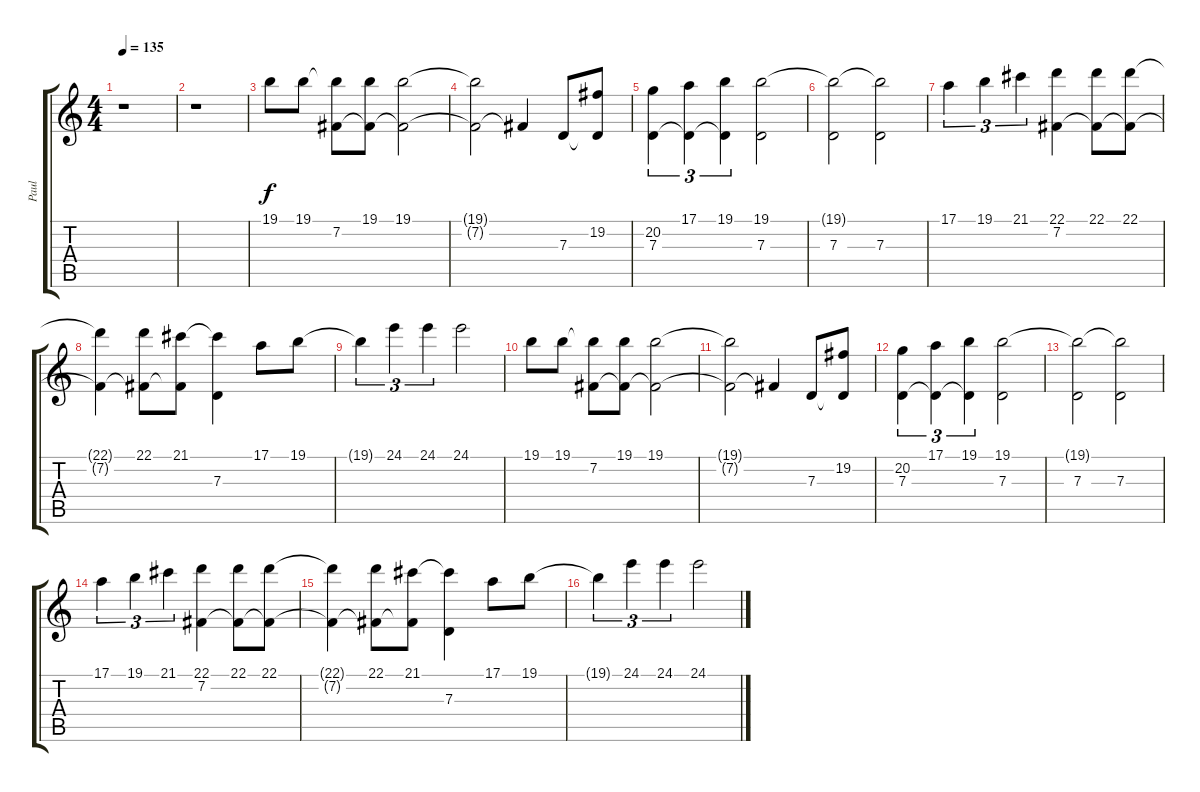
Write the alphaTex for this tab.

\track ("Paul" "Paul") {instrument clarinet}
\staff {score tabs}
\tuning (E4 B3 G3 D3 A2 E2) {hide}
\ts (4 4)
\tempo 135
\clef g2
\ks c
r.1{dy f} |
r.1 |
19.1.8{volume 16 instrument whistle} 19.1.8 (19.1{t} 7.2).8 (19.1 7.2{t}).8 (19.1 7.2{t}).2 |
(19.1{t} 7.2{t}).2 7.2{t}.4 7.3.8 (19.2 7.3{t}).8 |
(20.2 7.3).4{tu (3 2)} (17.1 7.3{t}).4{tu (3 2)} (19.1 7.3{t}).4{tu (3 2)} (19.1 7.3).2 |
(19.1{t} 7.3).2 (19.1{t} 7.3).2 |
17.1.4{tu (3 2)} 19.1.4{tu (3 2)} 21.1.4{tu (3 2)} (22.1 7.2).4 (22.1 7.2{t}).8 (22.1 7.2{t}).8 |
(22.1{t} 7.2{t}).4 (22.1 7.2{t}).8 (21.1 7.2{t}).8 (21.1{t} 7.3).4 17.1.8 19.1.8 |
19.1{t}.4{tu (3 2)} 24.1.4{tu (3 2)} 24.1.4{tu (3 2)} 24.1.2 |
19.1.8{volume 16 instrument whistle} 19.1.8 (19.1{t} 7.2).8 (19.1 7.2{t}).8 (19.1 7.2{t}).2 |
(19.1{t} 7.2{t}).2 7.2{t}.4 7.3.8 (19.2 7.3{t}).8 |
(20.2 7.3).4{tu (3 2)} (17.1 7.3{t}).4{tu (3 2)} (19.1 7.3{t}).4{tu (3 2)} (19.1 7.3).2 |
(19.1{t} 7.3).2 (19.1{t} 7.3).2 |
17.1.4{tu (3 2) volume 14 instrument whistle} 19.1.4{tu (3 2)} 21.1.4{tu (3 2)} (22.1 7.2).4 (22.1 7.2{t}).8 (22.1 7.2{t}).8 |
(22.1{t} 7.2{t}).4{volume 13} (22.1 7.2{t}).8 (21.1 7.2{t}).8 (21.1{t} 7.3).4 17.1.8 19.1.8 |
19.1{t}.4{tu (3 2) volume 12} 24.1.4{tu (3 2)} 24.1.4{tu (3 2)} 24.1.2
